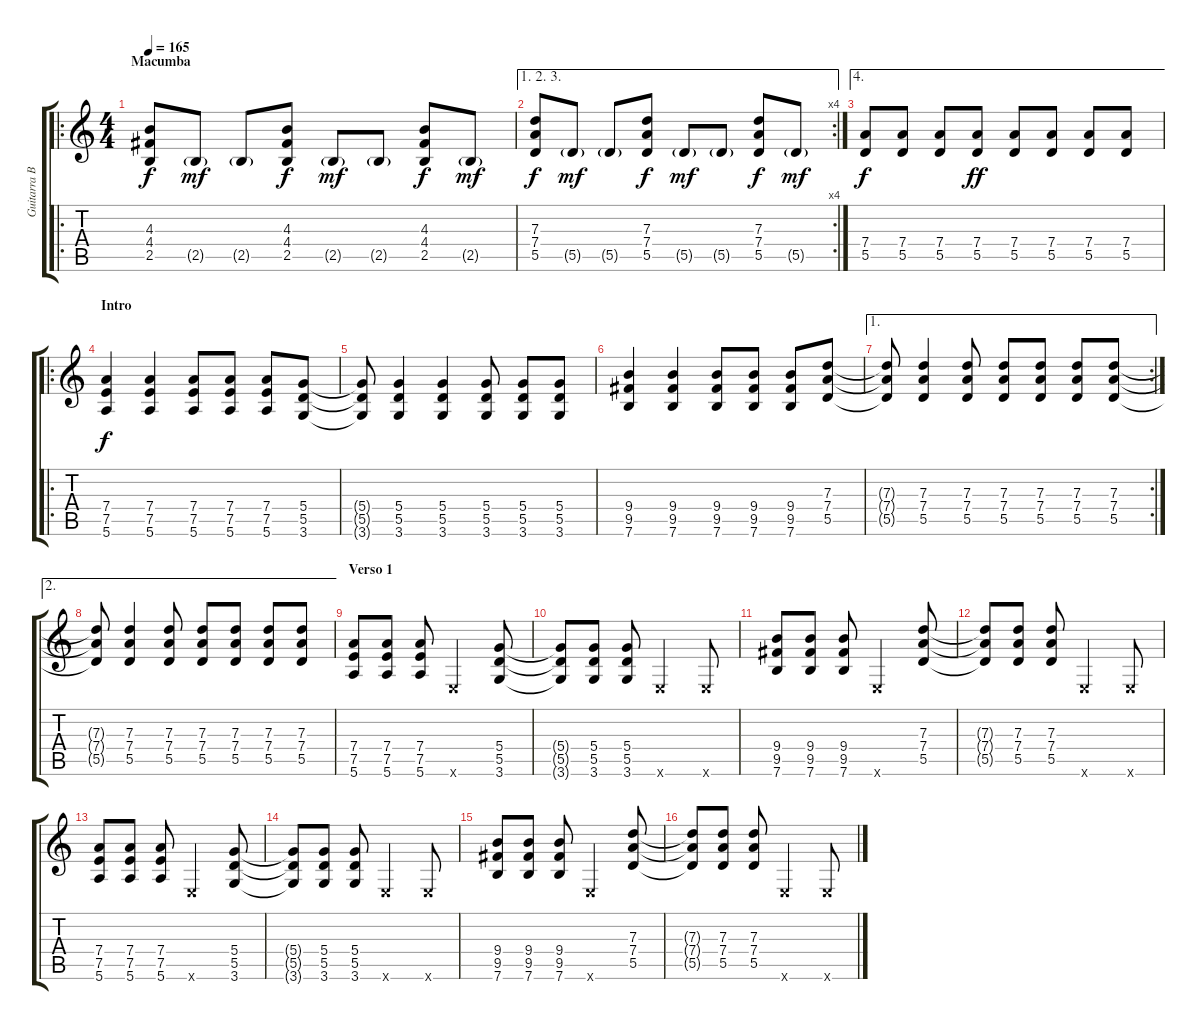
\track ("Guitarra Base" "Guitarra B") {instrument distortionguitar}
\staff {score tabs}
\tuning (E4 B3 G3 D3 A2 E2) {hide}
\ro
\ts (4 4)
\section ("" "Macumba")
\tempo 165
\clef g2
\ks c
(4.3 4.4 2.5).8{dy f instrument distortionguitar} 2.5{g}.8{dy mf} 2.5{g}.8 (4.3 4.4 2.5).8{dy f} 2.5{g}.8{dy mf} 2.5{g}.8 (4.3 4.4 2.5).8{dy f} 2.5{g}.8{dy mf} |
\ae (1 2 3)
\rc 4
(7.3 7.4 5.5).8{dy f} 5.5{g}.8{dy mf} 5.5{g}.8 (7.3 7.4 5.5).8{dy f} 5.5{g}.8{dy mf} 5.5{g}.8 (7.3 7.4 5.5).8{dy f} 5.5{g}.8{dy mf} |
\ae 4
(7.4 5.5).8{dy f} (7.4 5.5).8 (7.4 5.5).8 (7.4 5.5).8{dy ff} (7.4 5.5).8 (7.4 5.5).8 (7.4 5.5).8 (7.4 5.5).8 |
\ro
\section ("" "Intro")
(7.4 7.5 5.6).4{dy f} (7.4 7.5 5.6).4 (7.4 7.5 5.6).8 (7.4 7.5 5.6).8 (7.4 7.5 5.6).8 (5.4 5.5 3.6).8 |
(5.4{t} 5.5{t} 3.6{t}).8 (5.4 5.5 3.6).4 (5.4 5.5 3.6).4 (5.4 5.5 3.6).8 (5.4 5.5 3.6).8 (5.4 5.5 3.6).8 |
(9.4 9.5 7.6).4 (9.4 9.5 7.6).4 (9.4 9.5 7.6).8 (9.4 9.5 7.6).8 (9.4 9.5 7.6).8 (7.3 7.4 5.5).8 |
\ae 1
\rc 2
(7.3{t} 7.4{t} 5.5{t}).8 (7.3 7.4 5.5).4 (7.3 7.4 5.5).8 (7.3 7.4 5.5).8 (7.3 7.4 5.5).8 (7.3 7.4 5.5).8 (7.3 7.4 5.5).8 |
\ae 2
(7.3{t} 7.4{t} 5.5{t}).8 (7.3 7.4 5.5).4 (7.3 7.4 5.5).8 (7.3 7.4 5.5).8 (7.3 7.4 5.5).8 (7.3 7.4 5.5).8 (7.3 7.4 5.5).8 |
\section ("" "Verso 1")
(7.4 7.5 5.6).8 (7.4 7.5 5.6).8 (7.4 7.5 5.6).8 0.6{x}.2 (5.4 5.5 3.6).8 |
(5.4{t} 5.5{t} 3.6{t}).8 (5.4 5.5 3.6).8 (5.4 5.5 3.6).8 0.6{x}.2 0.6{x}.8 |
(9.4 9.5 7.6).8 (9.4 9.5 7.6).8 (9.4 9.5 7.6).8 0.6{x}.2 (7.3 7.4 5.5).8 |
(7.3{t} 7.4{t} 5.5{t}).8 (7.3 7.4 5.5).8 (7.3 7.4 5.5).8 0.6{x}.2 0.6{x}.8 |
(7.4 7.5 5.6).8 (7.4 7.5 5.6).8 (7.4 7.5 5.6).8 0.6{x}.2 (5.4 5.5 3.6).8 |
(5.4{t} 5.5{t} 3.6{t}).8 (5.4 5.5 3.6).8 (5.4 5.5 3.6).8 0.6{x}.2 0.6{x}.8 |
(9.4 9.5 7.6).8 (9.4 9.5 7.6).8 (9.4 9.5 7.6).8 0.6{x}.2 (7.3 7.4 5.5).8 |
(7.3{t} 7.4{t} 5.5{t}).8 (7.3 7.4 5.5).8 (7.3 7.4 5.5).8 0.6{x}.2 0.6{x}.8
